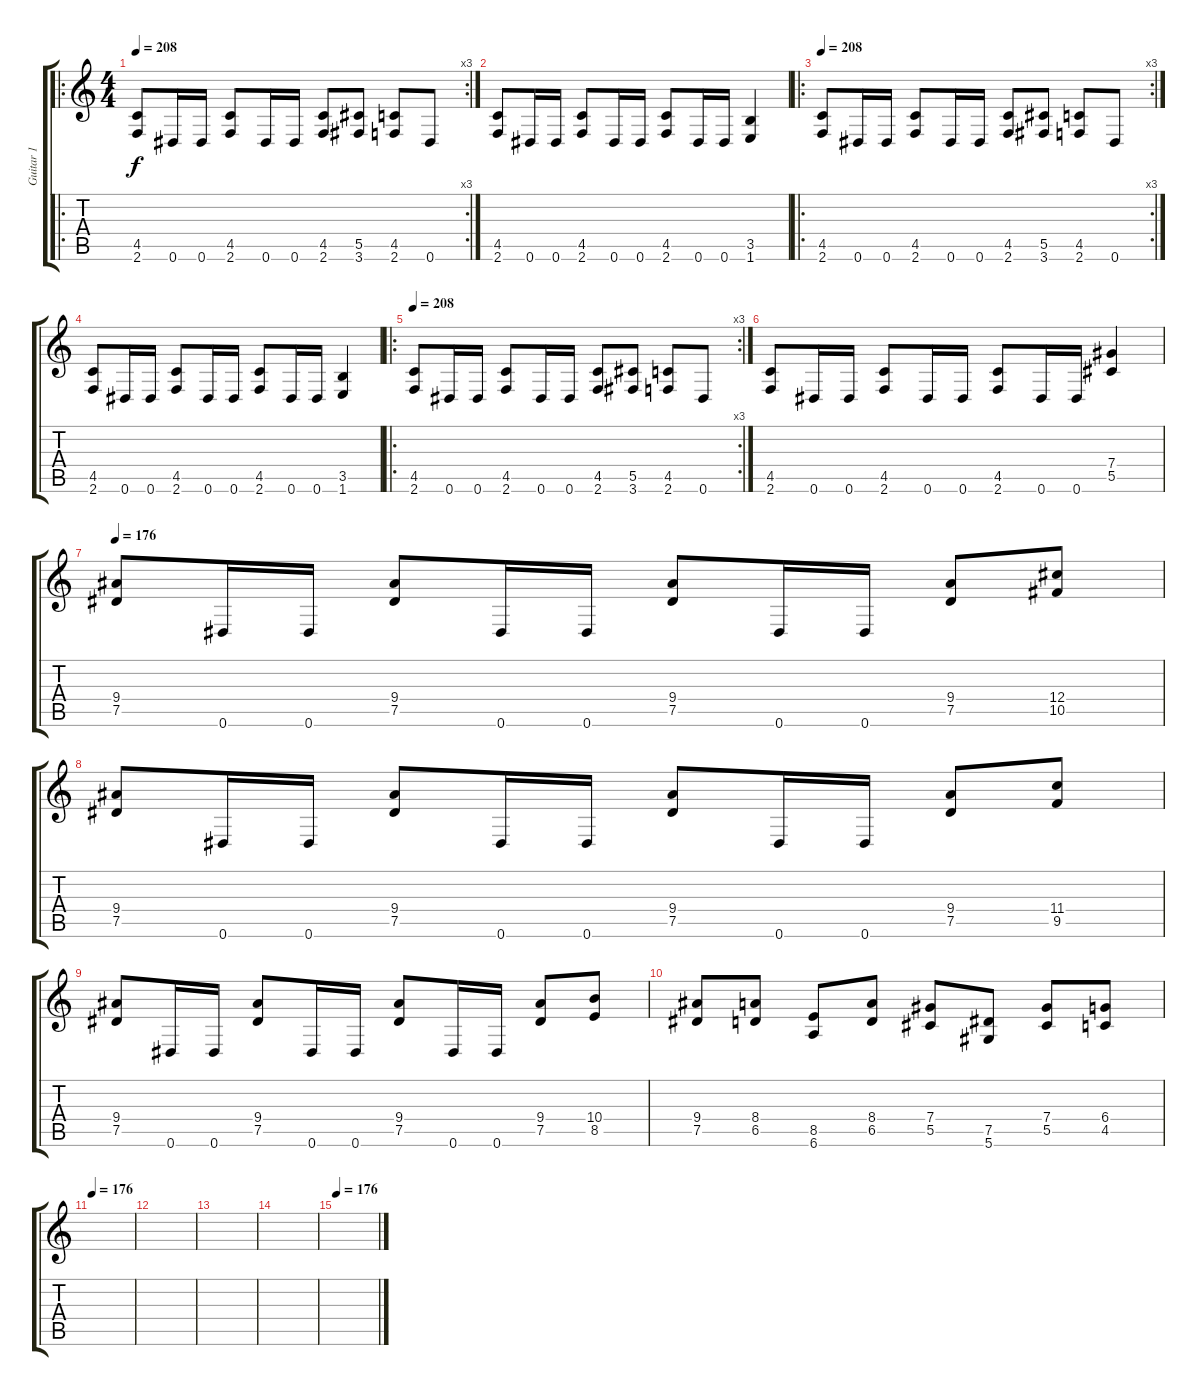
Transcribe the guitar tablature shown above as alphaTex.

\track ("Guitar 1" "Guitar 1") {instrument distortionguitar}
\staff {score tabs}
\tuning (Eb4 Bb3 Gb3 Db3 Ab2 Eb2) {hide}
\ro
\rc 3
\ts (4 4)
\tempo 208
\clef g2
\ks c
(4.5 2.6).8{dy f} 0.6.16 0.6.16 (4.5 2.6).8 0.6.16 0.6.16 (4.5 2.6).8 (5.5 3.6).8 (4.5 2.6).8 0.6.8 |
(4.5 2.6).8 0.6.16 0.6.16 (4.5 2.6).8 0.6.16 0.6.16 (4.5 2.6).8 0.6.16 0.6.16 (3.5 1.6).4 |
\ro
\rc 3
\tempo 208
(4.5 2.6).8 0.6.16 0.6.16 (4.5 2.6).8 0.6.16 0.6.16 (4.5 2.6).8 (5.5 3.6).8 (4.5 2.6).8 0.6.8 |
(4.5 2.6).8 0.6.16 0.6.16 (4.5 2.6).8 0.6.16 0.6.16 (4.5 2.6).8 0.6.16 0.6.16 (3.5 1.6).4 |
\ro
\rc 3
\tempo 208
(4.5 2.6).8 0.6.16 0.6.16 (4.5 2.6).8 0.6.16 0.6.16 (4.5 2.6).8 (5.5 3.6).8 (4.5 2.6).8 0.6.8 |
(4.5 2.6).8 0.6.16 0.6.16 (4.5 2.6).8 0.6.16 0.6.16 (4.5 2.6).8 0.6.16 0.6.16 (7.4 5.5).4 |
\tempo 176
(9.4 7.5).8 0.6.16 0.6.16 (9.4 7.5).8 0.6.16 0.6.16 (9.4 7.5).8 0.6.16 0.6.16 (9.4 7.5).8 (12.4 10.5).8 |
(9.4 7.5).8 0.6.16 0.6.16 (9.4 7.5).8 0.6.16 0.6.16 (9.4 7.5).8 0.6.16 0.6.16 (9.4 7.5).8 (11.4 9.5).8 |
(9.4 7.5).8 0.6.16 0.6.16 (9.4 7.5).8 0.6.16 0.6.16 (9.4 7.5).8 0.6.16 0.6.16 (9.4 7.5).8 (10.4 8.5).8 |
(9.4 7.5).8 (8.4 6.5).8 (8.5 6.6).8 (8.4 6.5).8 (7.4 5.5).8 (7.5 5.6).8 (7.4 5.5).8 (6.4 4.5).8 |
\tempo 176
|
|
|
|
\tempo 176
